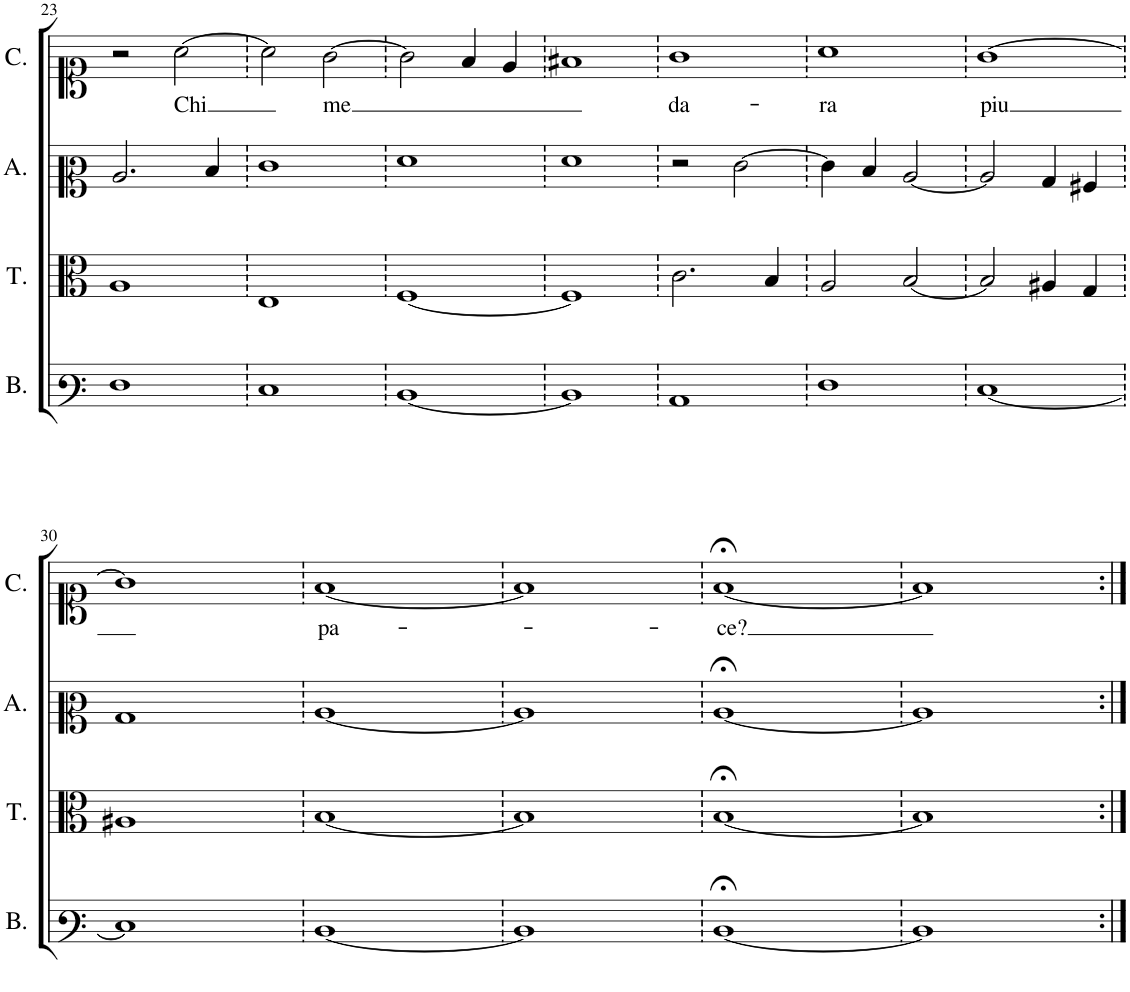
**kern	**kern	**kern	**kern	**text
*part4	*part3	*part2	*part1	*part1
*staff4	*staff3	*staff2	*staff1	*staff1
*I"Bassus	*I"Tenor	*I"Altus	*I"Cantus	*
*I'B.	*I'T.	*I'A.	*I'C.	*
!!LO:PB:g=z
*clefF3	*clefC3	*clefC2	*clefC1	*
*k[]	*k[]	*k[]	*k[]	*
*M4/4	*M4/4	*M4/4	*M4/4	*
=23	=23	=23	=23	=23
1F	1A	2.c/	2r	.
!	!	!	!	!LO:LY:b
.	.	.	[2a\	-Chi
.	.	4d/	.	.
=24	=24	=24	=24	=24
1E	1E	1e	2a\]	.
!	!	!	!	!LO:LY:b
.	.	.	[2g\	-me
=25	=25	=25	=25	=25
[1D	[1F	1f	2g\]	.
.	.	.	4f/	.
.	.	.	4e/	.
=26	=26	=26	=26	=26
1D]	1F]	1f	1f#X	.
=27	=27	=27	=27	=27
!	!	!	!	!LO:LY:b
1C	2.c\	2r	1g	da-
.	.	[2e\	.	.
.	4B/	.	.	.
=28	=28	=28	=28	=28
!	!	!	!	!LO:LY:b
1F	2A/	4e\]	1a	-ra
.	.	4d/	.	.
.	[2B/	[2c/	.	.
=29	=29	=29	=29	=29
!	!	!	!	!LO:LY:b
[1E	2B/]	2c/]	[1g	-piu
.	4A#X/	4B/	.	.
.	4G/	4A#X/	.	.
!!LO:LB:g=z
=30	=30	=30	=30	=30
1E]	1A#X	1B	1g]	.
=31	=31	=31	=31	=31
!	!	!	!	!LO:LY:b
[1D	[1B	[1c	[1f	pa-
=32	=32	=32	=32	=32
1D]	1B]	1c]	1f]	.
=33	=33	=33	=33	=33
!	!	!	!	!LO:LY:b
[1D;<	[1B;<	[1c;<	[1f;<	-ce?
=34	=34	=34	=34	=34
1D]	1B]	1c]	1f]	.
=:|!	=:|!	=:|!	=:|!	=:|!
*-	*-	*-	*-	*-
